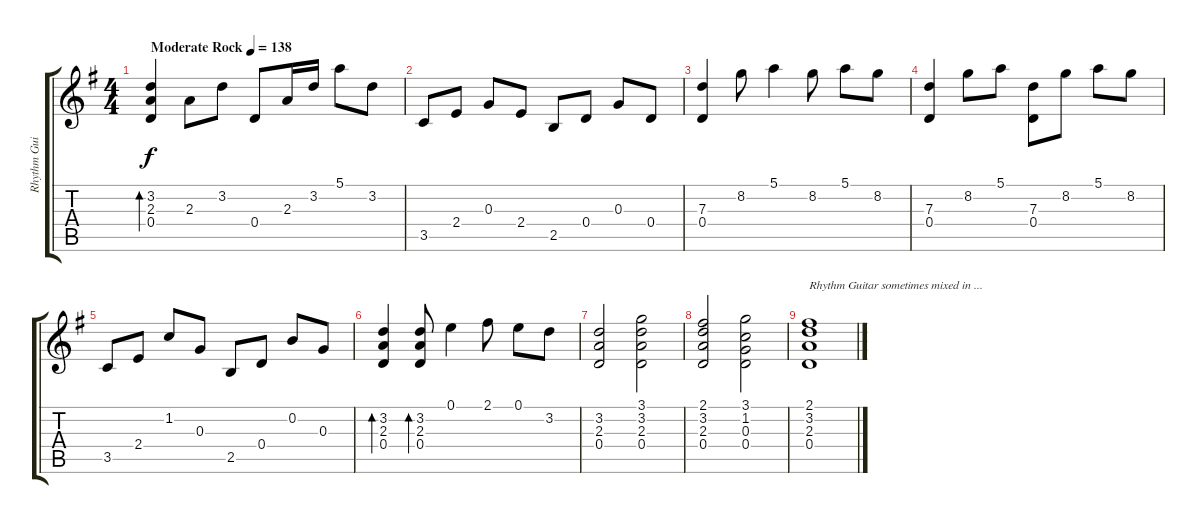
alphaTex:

\track ("Rhythm Guitar" "Rhythm Gui") {instrument acousticguitarsteel}
\staff {score tabs}
\tuning (E4 B3 G3 D3 A2 E2) {hide}
\ts (4 4)
\tempo (138 "Moderate Rock")
\clef g2
\ks g
(3.2 2.3 0.4).4{bd 240 dy f volume 1 instrument acousticguitarsteel} 2.3.8 3.2.8 0.4.8 2.3.16 3.2.16 5.1.8 3.2.8 |
3.5.8{volume 4} 2.4.8 0.3.8 2.4.8 2.5.8 0.4.8 0.3.8 0.4.8 |
(7.3 0.4).4{volume 4} 8.2.8 5.1.4 8.2.8 5.1.8 8.2.8 |
(7.3 0.4).4 8.2.8 5.1.8 (7.3 0.4).8 8.2.8 5.1.8 8.2.8 |
3.5.8 2.4.8 1.2.8 0.3.8 2.5.8 0.4.8 0.2.8 0.3.8 |
(3.2 2.3 0.4).4{bd 120} (3.2 2.3 0.4).8{bd 120} 0.1.4 2.1.8 0.1.8 3.2.8 |
(3.2 2.3 0.4).2 (3.1 3.2 2.3 0.4).2 |
(2.1 3.2 2.3 0.4).2 (3.1 1.2 0.3 0.4).2 |
(2.1 3.2 2.3 0.4).1{txt "Rhythm Guitar sometimes mixed in ..."}
